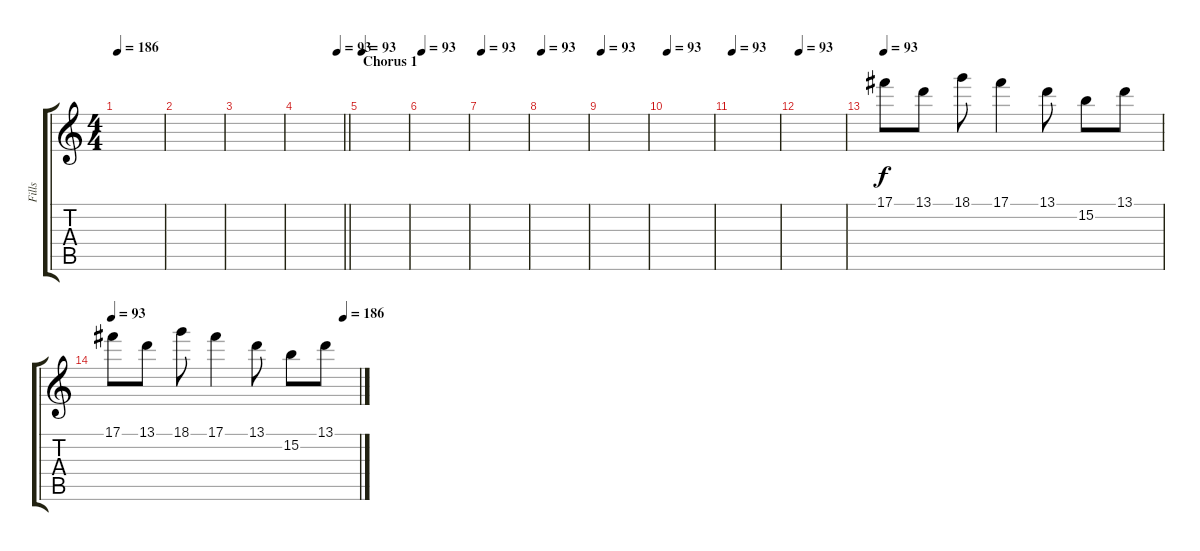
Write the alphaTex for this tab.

\track ("Fills" "Fills") {instrument distortionguitar}
\staff {score tabs}
\tuning (Db4 Ab3 E3 B2 Gb2 B1) {hide}
\ts (4 4)
\tempo 186
\clef g2
\ks c
|
|
|
\tempo (93 0.875)
\barLineRight lightlight
|
\section ("" "Chorus 1")
\tempo 93
|
\tempo 93
|
\tempo 93
|
\tempo 93
|
\tempo 93
|
\tempo 93
|
\tempo 93
|
\tempo 93
|
\tempo 93
17.1.8{volume 16} 13.1.8 18.1.8 17.1.4 13.1.8 15.2.8 13.1.8 |
\tempo (186 0.9375)
\tempo 93
17.1.8{volume 16} 13.1.8 18.1.8 17.1.4 13.1.8 15.2.8 13.1.8
